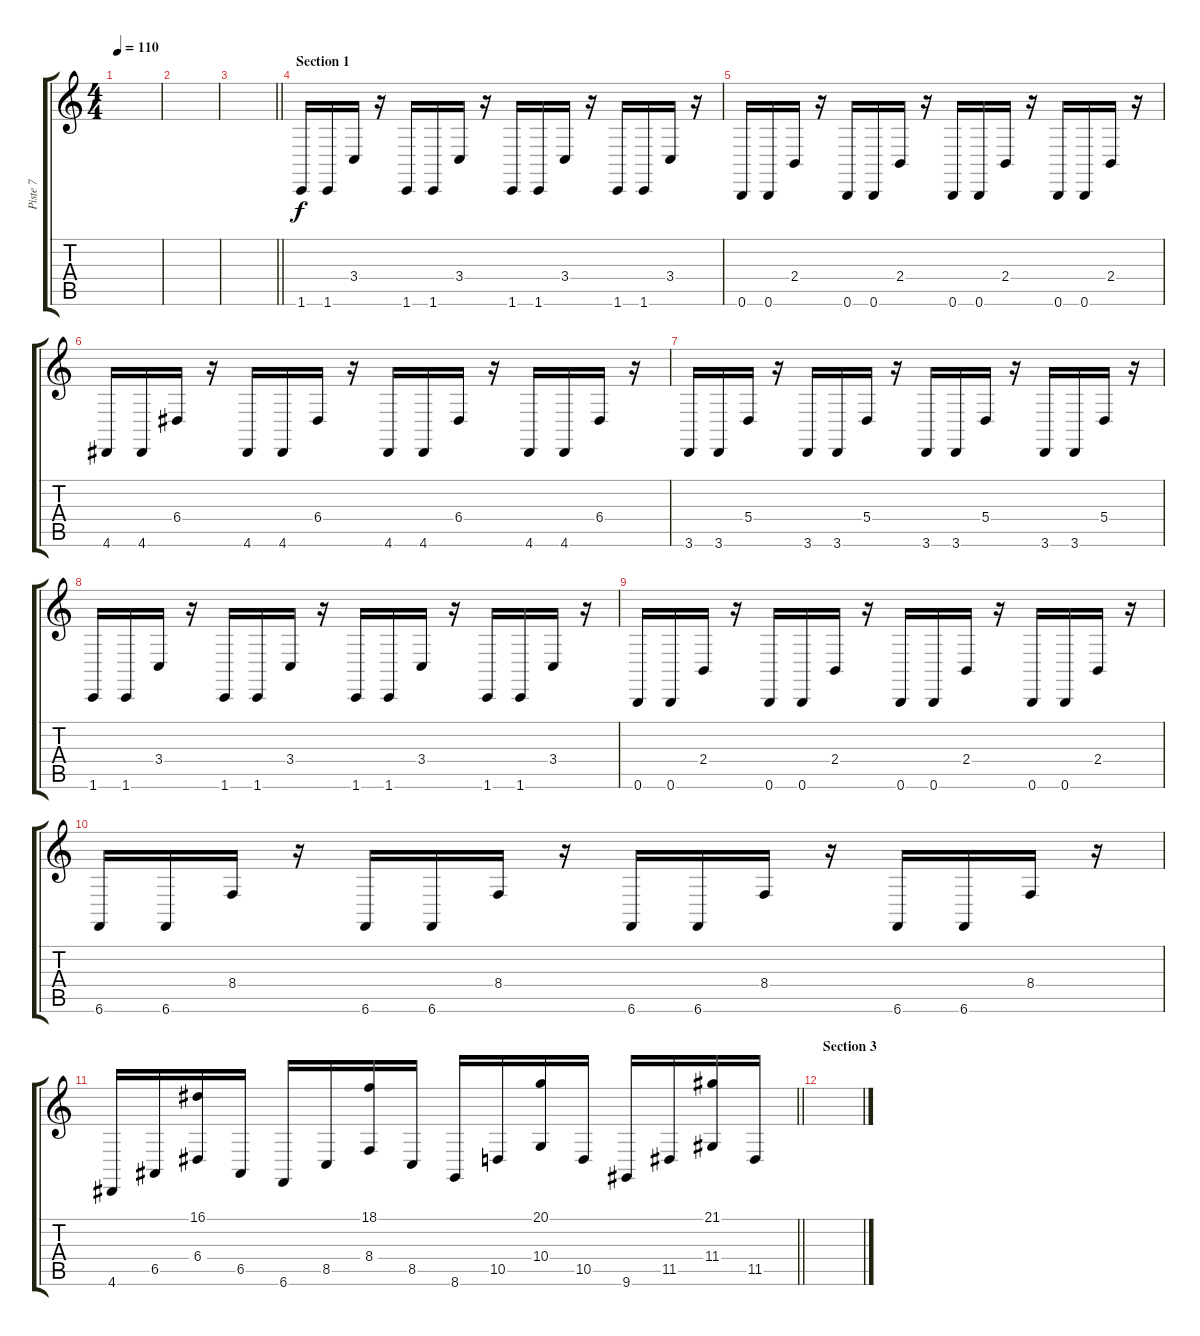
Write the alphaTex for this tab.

\track ("Piste 7" "Piste 7") {instrument lead2sawtooth}
\staff {score tabs}
\tuning (B3 Gb3 D3 A2 E2 B1) {hide}
\ts (4 4)
\tempo 110
\clef g2
\ks c
|
|
\barLineRight lightlight
|
\section ("" "Section 1")
1.6.16 1.6.16 3.4.16 r.16 1.6.16 1.6.16 3.4.16 r.16 1.6.16 1.6.16 3.4.16 r.16 1.6.16 1.6.16 3.4.16 r.16 |
0.6.16 0.6.16 2.4.16 r.16 0.6.16 0.6.16 2.4.16 r.16 0.6.16 0.6.16 2.4.16 r.16 0.6.16 0.6.16 2.4.16 r.16 |
4.6.16 4.6.16 6.4.16 r.16 4.6.16 4.6.16 6.4.16 r.16 4.6.16 4.6.16 6.4.16 r.16 4.6.16 4.6.16 6.4.16 r.16 |
3.6.16 3.6.16 5.4.16 r.16 3.6.16 3.6.16 5.4.16 r.16 3.6.16 3.6.16 5.4.16 r.16 3.6.16 3.6.16 5.4.16 r.16 |
1.6.16 1.6.16 3.4.16 r.16 1.6.16 1.6.16 3.4.16 r.16 1.6.16 1.6.16 3.4.16 r.16 1.6.16 1.6.16 3.4.16 r.16 |
0.6.16 0.6.16 2.4.16 r.16 0.6.16 0.6.16 2.4.16 r.16 0.6.16 0.6.16 2.4.16 r.16 0.6.16 0.6.16 2.4.16 r.16 |
6.6.16 6.6.16 8.4.16 r.16 6.6.16 6.6.16 8.4.16 r.16 6.6.16 6.6.16 8.4.16 r.16 6.6.16 6.6.16 8.4.16 r.16 |
\barLineRight lightlight
4.6.16 6.5.16 (16.1 6.4).16 6.5.16 6.6.16 8.5.16 (18.1 8.4).16 8.5.16 8.6.16 10.5.16 (20.1 10.4).16 10.5.16 9.6.16 11.5.16 (21.1 11.4).16 11.5.16 |
\section ("" "Section 3")
